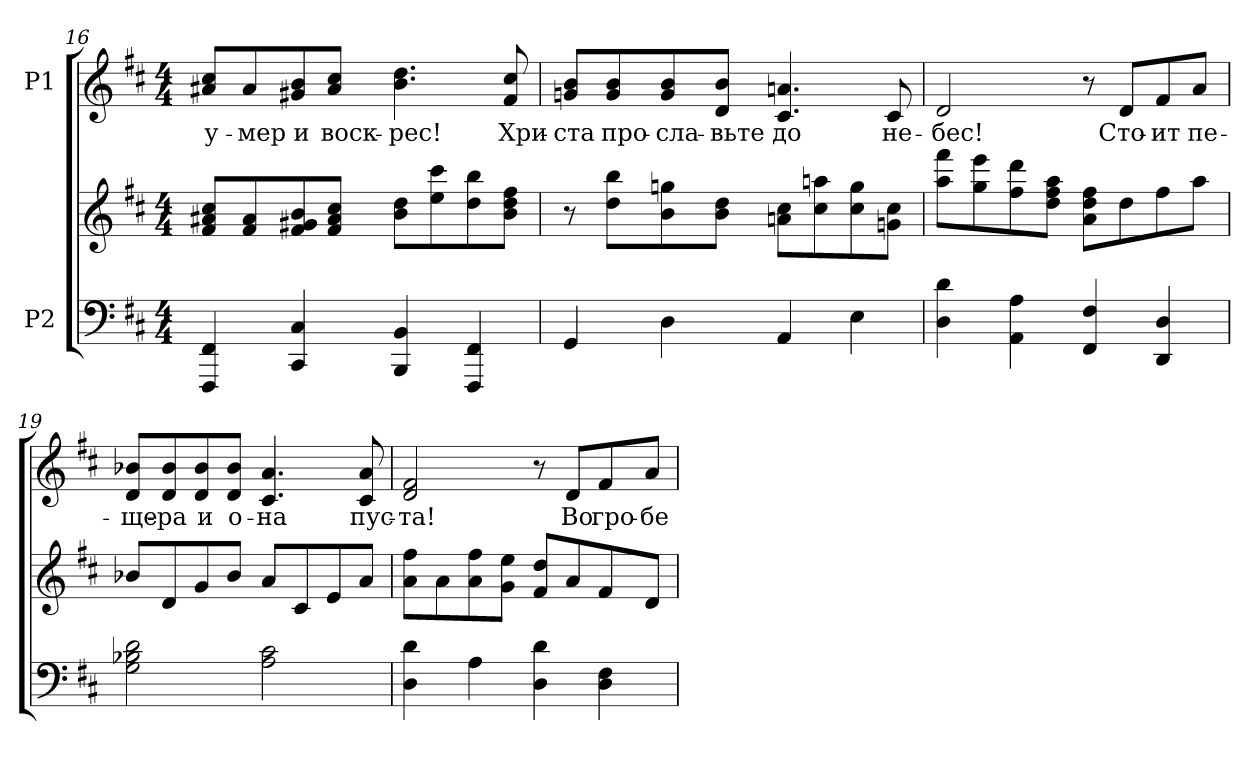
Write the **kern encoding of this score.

**kern	**kern	**kern	**text
*part2	*part2	*part1	*part1
*staff3	*staff2	*staff1	*staff1
*I"P2	*	*I"P1	*
*clefF4	*clefG2	*clefG2	*
*k[f#c#]	*k[f#c#]	*k[f#c#]	*
*D:	*D:	*D:	*
*M4/4	*M4/4	*M4/4	*
=16	=16	=16	=16
!	!	!	!LO:LY:b:color=#000000
4FFF#i/ 4FF#i	8f#i/ 8a#Xi 8cc#iL	8a#Xi/ 8cc#iL	у-
!	!	!	!LO:LY:b:color=#000000
.	8f#i/ 8a#i	8a#i/	-мер
!	!	!	!LO:LY:b:color=#000000
4CC#i/ 4C#i	8f#i/ 8g#Xi 8bi	8g#Xi/ 8bi	и
!	!	!	!LO:LY:b:color=#000000
.	8f#i/ 8a#i 8cc#iJ	8a#i/ 8cc#iJ	воск-
!	!	!	!LO:LY:b:color=#000000
4BBBi/ 4BBi	8bi\ 8ddiL	4.bi\ 4.ddi	-рес!
.	8eei\ 8ccc#i	.	.
4FFF#i/ 4FF#i	8ddi\ 8bbi	.	.
!	!	!	!LO:LY:b:color=#000000
.	8bi\ 8ddi 8ff#iJ	8f#i/ 8cc#i	Хри-
=17	=17	=17	=17
!	!	!	!LO:LY:b:color=#000000
4GGi/	8r	8gni/ 8biL	-ста
!	!	!	!LO:LY:b:color=#000000
.	8ddi\ 8bbiL	8gi/ 8bi	про-
!	!	!	!LO:LY:b:color=#000000
4Di\	8bi\ 8ggni	8gi/ 8bi	-сла-
!	!	!	!LO:LY:b:color=#000000
.	8bi\ 8ddiJ	8di/ 8biJ	-вьте
!	!	!	!LO:LY:b:color=#000000
4AAi/	8ani\ 8cc#iL	4.c#i/ 4.ani	до
.	8cc#i\ 8aani	.	.
4Ei\	8cc#i\ 8ggi	.	.
!	!	!	!LO:LY:b:color=#000000
.	8gni\ 8cc#iJ	8c#i/	не-
!!LO:LB:g=z
=18	=18	=18	=18
!	!	!	!LO:LY:b:color=#000000
4Di\ 4di	8aai\ 8fff#iL	2di/	-бес!
.	8ggi\ 8eeei	.	.
4AAi\ 4Ai	8ff#i\ 8dddi	.	.
.	8ddi\ 8ff#i 8aaiJ	.	.
4FF#i/ 4F#i	8ai\ 8ddi 8ff#iL	8r	.
!	!	!	!LO:LY:b:color=#000000
.	8ddi\	8di/L	Сто-
!	!	!	!LO:LY:b:color=#000000
4DDi/ 4Di	8ff#i\	8f#i/	-ит
!	!	!	!LO:LY:b:color=#000000
.	8aai\J	8ai/J	пе-
=19	=19	=19	=19
!	!	!	!LO:LY:b:color=#000000
2Gi\ 2B-Xi 2di	8b-Xi/L	8di/ 8b-XiL	-ще-
!	!	!	!LO:LY:b:color=#000000
.	8di/	8di/ 8b-i	-ра
!	!	!	!LO:LY:b:color=#000000
.	8gi/	8di/ 8b-i	и
!	!	!	!LO:LY:b:color=#000000
.	8b-i/J	8di/ 8b-iJ	о-
!	!	!	!LO:LY:b:color=#000000
2Ai\ 2c#i	8ai/L	4.c#i/ 4.ai	-на
.	8c#i/	.	.
.	8ei/	.	.
!	!	!	!LO:LY:b:color=#000000
.	8ai/J	8c#i/ 8ai	пус-
=20	=20	=20	=20
!	!	!	!LO:LY:b:color=#000000
4Di\ 4di	8ai\ 8ff#iL	2di/ 2f#i	-та!
.	8ai\	.	.
4Ai\	8ai\ 8ff#i	.	.
.	8gi\ 8eeiJ	.	.
4Di\ 4di	8f#i/ 8ddiL	8r	.
!	!	!	!LO:LY:b:color=#000000
.	8ai/	8di/L	Во
!	!	!	!LO:LY:b:color=#000000
4Di\ 4F#i	8f#i/	8f#i/	гро-
!	!	!	!LO:LY:b:color=#000000
.	8di/J	8ai/J	-бе
=	=	=	=
*-	*-	*-	*-
